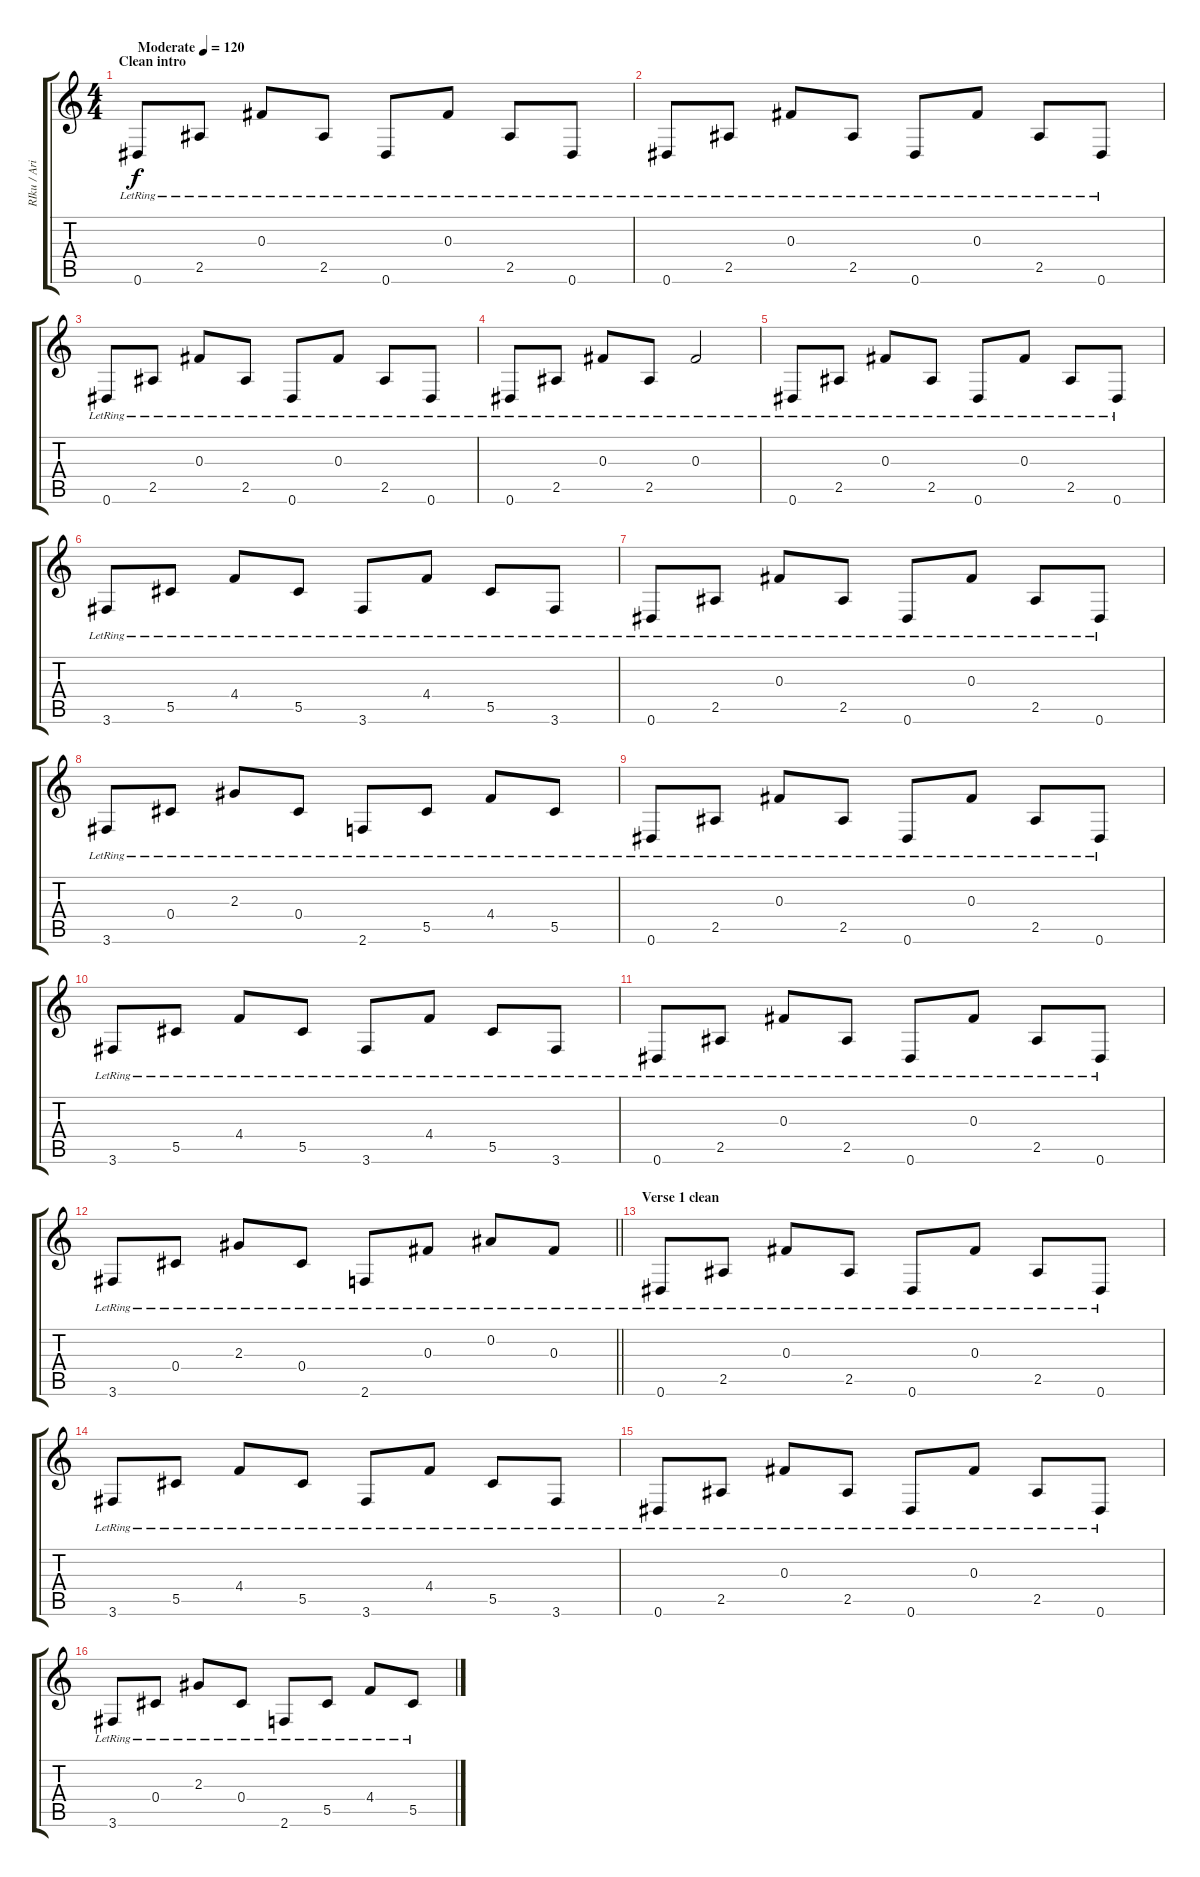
\track ("RIku / Ari    Clean/ fill" "RIku / Ari") {instrument electricguitarclean}
\staff {score tabs}
\tuning (Eb4 Bb3 Gb3 Db3 Ab2 Eb2) {hide}
\ts (4 4)
\section ("" "Clean intro")
\tempo (120 "Moderate")
\clef g2
\ks c
0.6{lr}.8{dy f instrument electricguitarclean} 2.5{lr}.8 0.3{lr}.8 2.5{lr}.8 0.6{lr}.8 0.3{lr}.8 2.5{lr}.8 0.6{lr}.8 |
0.6{lr}.8 2.5{lr}.8 0.3{lr}.8 2.5{lr}.8 0.6{lr}.8 0.3{lr}.8 2.5{lr}.8 0.6{lr}.8 |
0.6{lr}.8 2.5{lr}.8 0.3{lr}.8 2.5{lr}.8 0.6{lr}.8 0.3{lr}.8 2.5{lr}.8 0.6{lr}.8 |
0.6{lr}.8 2.5{lr}.8 0.3{lr}.8 2.5{lr}.8 0.3{lr}.2 |
0.6{lr}.8 2.5{lr}.8 0.3{lr}.8 2.5{lr}.8 0.6{lr}.8 0.3{lr}.8 2.5{lr}.8 0.6{lr}.8 |
3.6{lr}.8 5.5{lr}.8 4.4{lr}.8 5.5{lr}.8 3.6{lr}.8 4.4{lr}.8 5.5{lr}.8 3.6{lr}.8 |
0.6{lr}.8 2.5{lr}.8 0.3{lr}.8 2.5{lr}.8 0.6{lr}.8 0.3{lr}.8 2.5{lr}.8 0.6{lr}.8 |
3.6{lr}.8 0.4{lr}.8 2.3{lr}.8 0.4{lr}.8 2.6{lr}.8 5.5{lr}.8 4.4{lr}.8 5.5{lr}.8 |
0.6{lr}.8 2.5{lr}.8 0.3{lr}.8 2.5{lr}.8 0.6{lr}.8 0.3{lr}.8 2.5{lr}.8 0.6{lr}.8 |
3.6{lr}.8 5.5{lr}.8 4.4{lr}.8 5.5{lr}.8 3.6{lr}.8 4.4{lr}.8 5.5{lr}.8 3.6{lr}.8 |
0.6{lr}.8 2.5{lr}.8 0.3{lr}.8 2.5{lr}.8 0.6{lr}.8 0.3{lr}.8 2.5{lr}.8 0.6{lr}.8 |
\barLineRight lightlight
3.6{lr}.8 0.4{lr}.8 2.3{lr}.8 0.4{lr}.8 2.6{lr}.8 0.3{lr}.8 0.2{lr}.8 0.3{lr}.8 |
\section ("" "Verse 1 clean")
0.6{lr}.8 2.5{lr}.8 0.3{lr}.8 2.5{lr}.8 0.6{lr}.8 0.3{lr}.8 2.5{lr}.8 0.6{lr}.8 |
3.6{lr}.8 5.5{lr}.8 4.4{lr}.8 5.5{lr}.8 3.6{lr}.8 4.4{lr}.8 5.5{lr}.8 3.6{lr}.8 |
0.6{lr}.8 2.5{lr}.8 0.3{lr}.8 2.5{lr}.8 0.6{lr}.8 0.3{lr}.8 2.5{lr}.8 0.6{lr}.8 |
3.6{lr}.8 0.4{lr}.8 2.3{lr}.8 0.4{lr}.8 2.6{lr}.8 5.5{lr}.8 4.4{lr}.8 5.5{lr}.8
